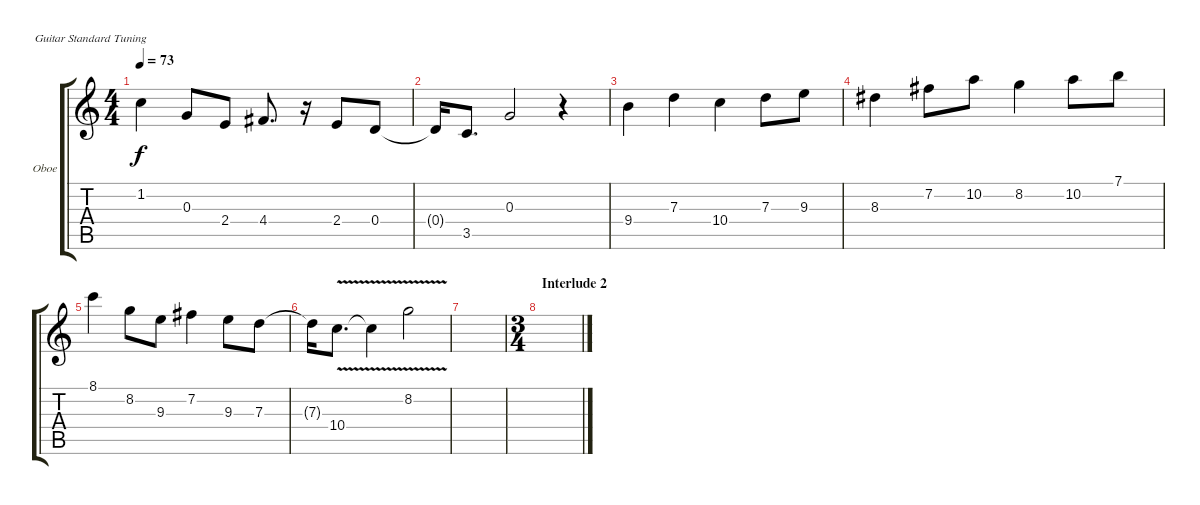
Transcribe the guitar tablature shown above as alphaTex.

\defaultSystemsLayout 4
\bracketExtendMode groupsimilarinstruments
\firstSystemTrackNameOrientation horizontal
\otherSystemsTrackNameOrientation horizontal
\track ("Oboe" "Oboe") {instrument electricguitarclean}
\staff {score tabs}
\tuning (E4 B3 G3 D3 A2 E2)
\ts (4 4)
\tempo 73
\clef g2
\ks c
1.2.4{dy f} 0.3.8 2.4.8 4.4.8{d} r.16 2.4.8 0.4.8 |
0.4{t}.16 3.5.8{d} 0.3.2 r.4 |
9.4.4 7.3.4 10.4.4 7.3.8 9.3.8 |
8.3.4 7.2.8 10.2.8 8.2.4 10.2.8 7.1.8 |
8.1.4 8.2.8 9.3.8 7.2.4 9.3.8 7.3.8 |
7.3{t}.16 10.4{v}.8{d} 10.4{v t}.4 8.2{v}.2 |
|
\ts (3 4)
\section ("" "Interlude 2")
